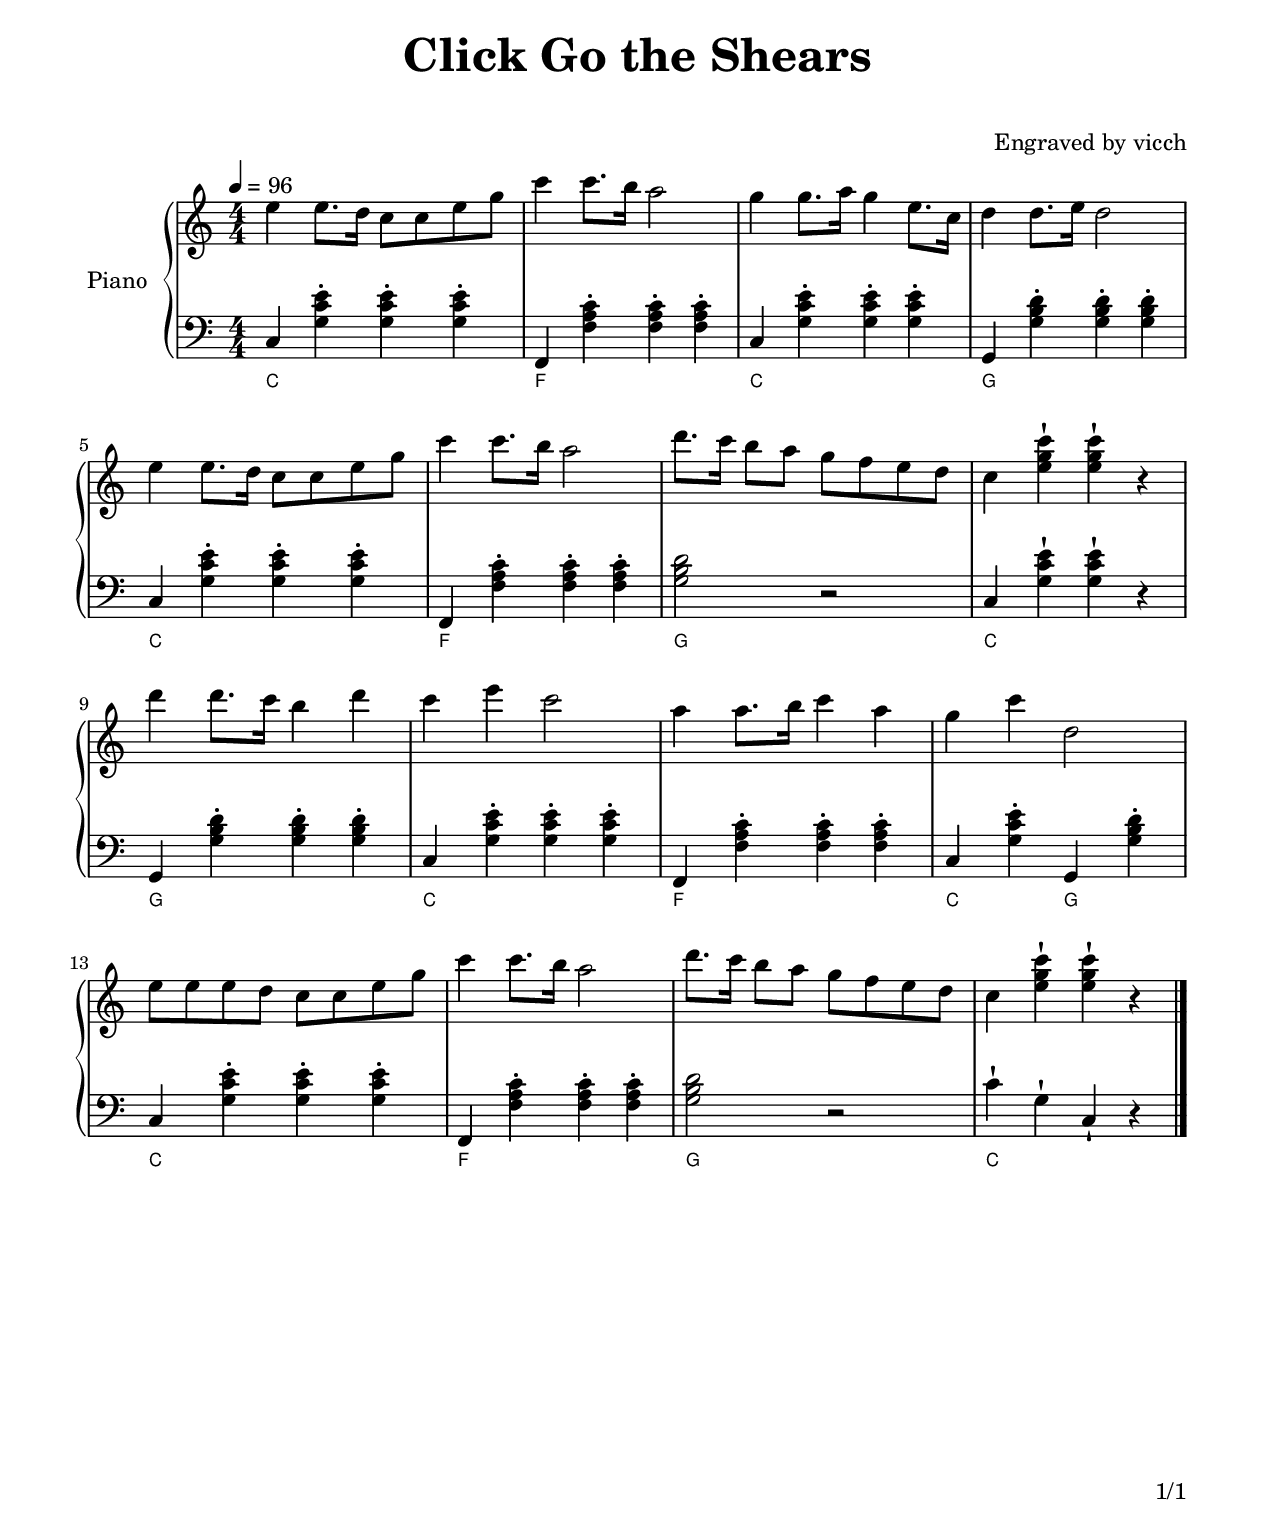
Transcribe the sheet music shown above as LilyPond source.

\version "2.24.3"

#(define title      "Click Go the Shears")
#(define title-font "")
#(define sequence   "EveryonePiano 525")
#(define total-page 1)

\include "../base.ly"

\markup \vspace #1.5

CI = { c4  <g c' e'>4-. <g c' e'>4-. <g c' e'>4-. }
FI = { f,4 <f a  c'>4-. <f a  c'>4-. <f a  c'>4-. }
GI = { g,4 <g b  d'>4-. <g b  d'>4-. <g b  d'>4-. }

CII = { <e'' g'' c'''>4-! }
GII = { <g   b   d'>2 }

CII  = { c''4 <e'' g'' c'''>4-! <e'' g'' c'''>4-! r4 }
CIII = { c4   <g   c'  e'>4-!   <g   c'  e'>4-!   r4 }

CIV = { c4  <g c' e'>4-. }
GIV = { g,4 <g b  d'>4-. }

\score {
  \new PianoStaff \with {
    instrumentName = "Piano"
  } <<
    \new Staff {
      \tempo 4 = 96
      \clef treble
      \key c \major
      \time 4/4
      
      e''4 e''8. d''16 c''8 c''8 e''8 g''8 | c'''4 c'''8. b''16 a''2 | g''4          g''8. a''16 g''4      e''8. c''16 | d''4 d''8. e''16 d''2 | \break
      e''4 e''8. d''16 c''8 c''8 e''8 g''8 | c'''4 c'''8. b''16 a''2 | d'''8. c'''16 b''8  a''8  g''8 f''8 e''8  d''8  | \CII                  | \break
      
      d'''4     d'''8. c'''16 b''4      d'''4     | c'''4 e'''4        c'''2 | a''4          a''8. b''16 c'''4     a''4      | g''4 c'''4 d''2 | \break
      e''8 e''8 e''8 d''8     c''8 c''8 e''8 g''8 | c'''4 c'''8. b''16 a''2  | d'''8. c'''16 b''8 a''8   g''8 f''8 e''8 d''8 | \CII            | \bar "|."
    }
    \new Staff {
      \clef bass
      \key c \major
      \time 4/4
      
      \CI | \FI | \CI     | \GI   |
      \CI | \FI | \GII r2 | \CIII |
      
      \GI | \CI | \FI     | \CIV       \GIV    |
      \CI | \FI | \GII r2 | c'4-! g4-! c4-! r4 | 
    }
    \chords {
      c1 | f1 | c1    | g1     |
      c1 | f1 | g2 r2 | c2. r4 |
      
      g1 | c1 | f1    | c2 g2  |
      c1 | f1 | g2 r2 | c2. r4 |
    }
  >>
  \layout {}
  \midi {}
}
